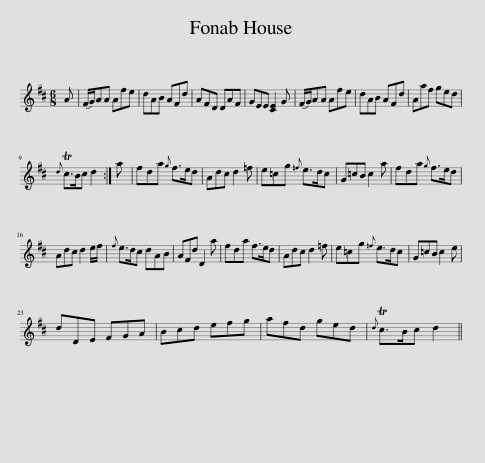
X:1
L:1/8
M:6/8
I:linebreak $
K:D
V:1 treble
V:1
 A | (F/G/)AA Afe | dAB AFd | AFD DAF | GEE [CE]2 G | %5
 (F/G/)AA Afe | dAB AFd | Aaf ged |${d} Tc>Bc d2 :| a | %10
 fda{g} f>ed | Adc d2 =f | e=cg{=f} e>dc | G=cB c2 a | fda{g} f>ed |$ %15
 Adc d2 e/f/ |{f} e>dc dAB | AFd D2 a | fda f>ed | Adc d2 =f | %20
 e=cg{=f} e>dc | G=cB c2 e |$ dDE FGA | Bcd efg | afd ged | %25
{d} Tc>Bc d2 || %26
